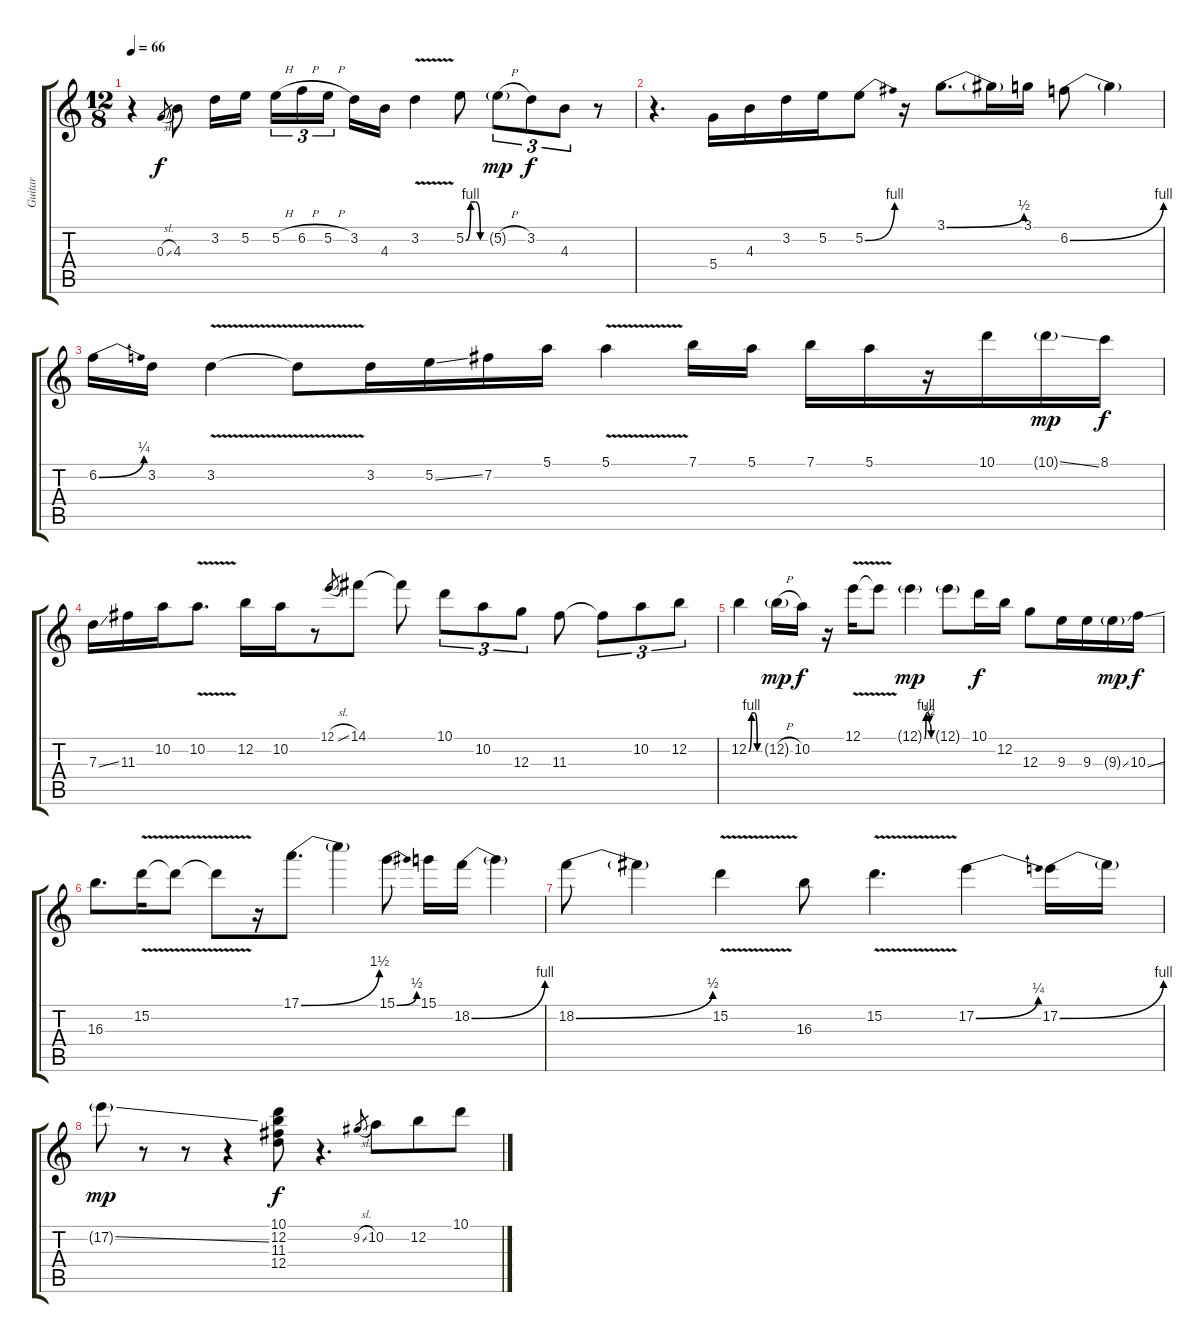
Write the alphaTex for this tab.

\track ("Guitar" "Guitar") {instrument electricguitarclean}
\staff {score tabs}
\tuning (E4 B3 G3 D3 A2 E2) {hide}
\ts (12 8)
\tempo 66
\clef g2
\ks c
r.4{dy f} 0.3{sl}.8{gr} 4.3.8 3.2.16 5.2.16{beam splitsecondary} 5.2{h}.16{tu (3 2)} 6.2{h}.16{tu (3 2)} 5.2{h}.16{tu (3 2) beam splitsecondary} 3.2.16 4.3.16 3.2{v}.4 5.2{be (custom 0 0 15 4 30 4 45 0 60 0)}.8 5.2{h g}.8{tu (3 2) dy mp} 3.2.8{tu (3 2) dy f} 4.3.8{tu (3 2)} r.8 |
r.4{d} 5.4.16 4.3.16 3.2.16 5.2.16 5.2{be (bend 0 0 60 4)}.8 r.16 3.1{be (bend 0 0 60 2)}.8{d} 3.1{t}.16 3.1.16 6.2{be (bend 0 0 60 4)}.8 6.2{t}.4 |
6.2{be (bend 0 0 60 1)}.16 3.2.16 3.2{v}.4 3.2{t}.8 3.2.16 5.2{ss}.16 7.2.16 5.1.16 5.1{v}.4 7.1.16 5.1.16 7.1.16 5.1.16 r.16 10.1.16 10.1{ss g}.16{dy mp} 8.1.16{dy f} |
7.3{ss}.16 11.3.16 10.2.16 10.2{v}.8{d} 12.2.16 10.2.16 r.8 12.1{sl}.8{gr} 14.1.8 14.1{t}.8 10.1.8{tu (3 2)} 10.2.8{tu (3 2)} 12.3.8{tu (3 2)} 11.3.8 11.3{t}.8{tu (3 2)} 10.2.8{tu (3 2)} 12.2.8{tu (3 2)} |
12.2{be (custom 0 0 15 4 30 4 45 0 60 0)}.4 12.2{h g}.16{dy mp} 10.2.16{dy f} r.16 12.1{v}.16 12.1{t}.8 12.1{be (custom 0 0 15 4 30 4 45 2 60 0) g}.4{dy mp} 12.1{g}.8 10.1.16{dy f} 12.2.16 12.3.8 9.3.16 9.3.16 9.3{ss g}.16{dy mp} 10.3{ss}.16{dy f} |
16.3.8{d} 15.2{v}.16 15.2{v t}.8 15.2{v t}.8 r.16 17.1{be (bend 0 0 60 6)}.8{d} 17.1{t}.4 15.1{be (bend 0 0 60 2)}.8 15.1.16 18.2{be (bend 0 0 60 4)}.16 18.2{t}.4 |
18.2{be (bend 0 0 60 2)}.8 18.2{t}.4 15.2{v}.4 16.3.8 15.2{v}.4{d} 17.2{be (bend 0 0 60 1)}.4 17.2{be (bend 0 0 60 4)}.16 17.2{t}.16 |
17.2{ss g}.8{dy mp} r.8 r.8 r.4 (10.1 12.2 11.3 12.4).8{dy f} r.4{d} 9.2{sl}.8{gr} 10.2.8 12.2.8 10.1.8
